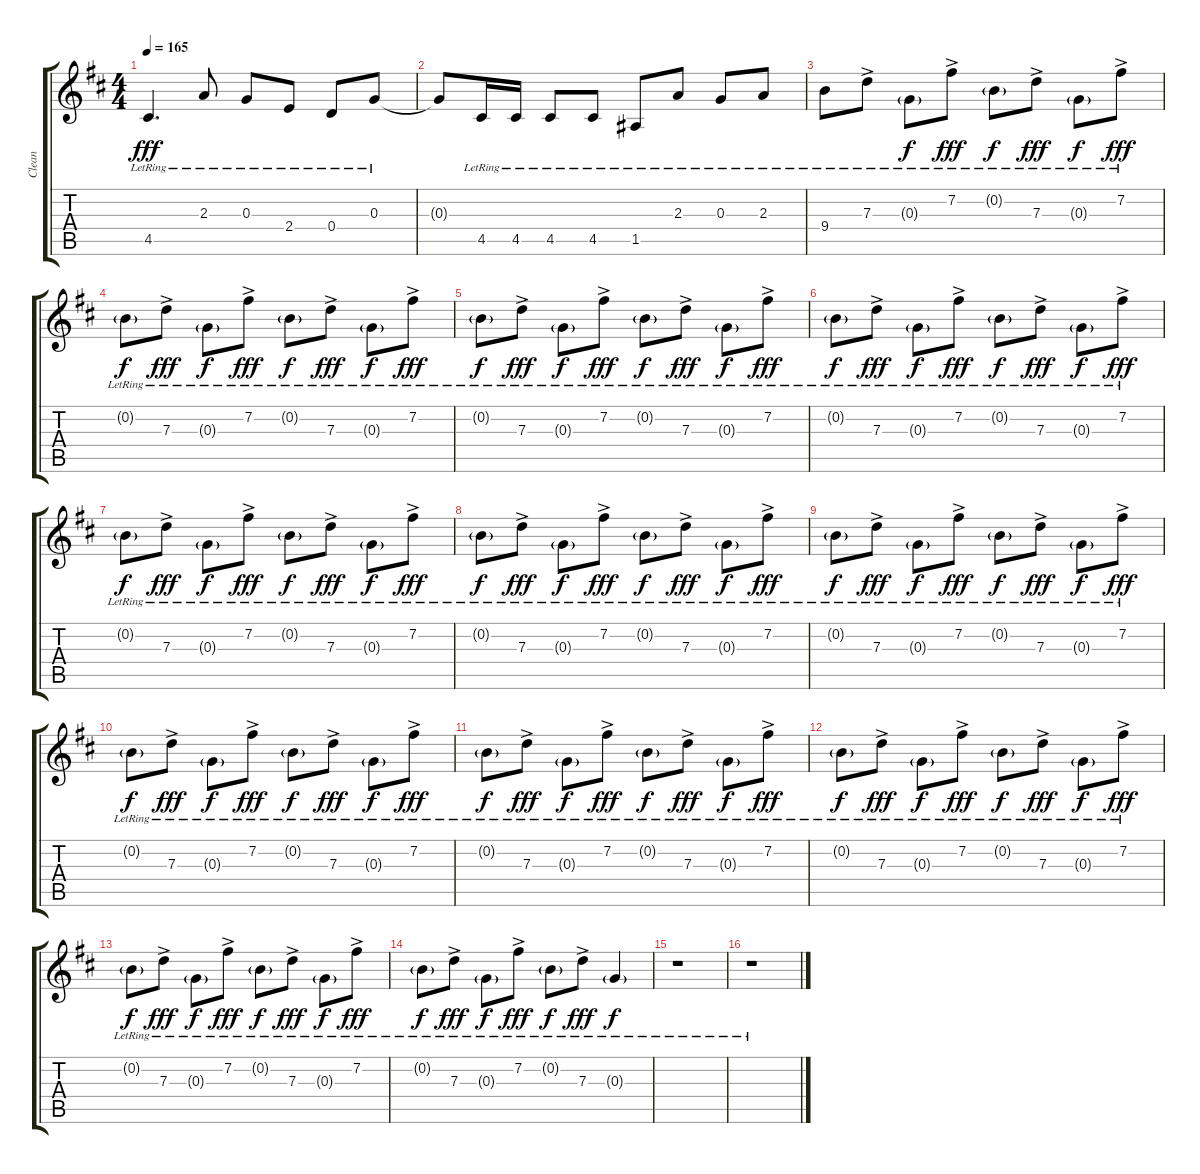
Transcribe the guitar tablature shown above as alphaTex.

\track ("Clean" "Clean") {instrument electricguitarclean}
\staff {score tabs}
\tuning (E4 B3 G3 D3 A2 E2) {hide}
\ts (4 4)
\tempo 165
\clef g2
\ks d
4.5{lr}.4{d dy fff} 2.3{lr}.8 0.3{lr}.8 2.4{lr}.8 0.4{lr}.8 0.3{lr}.8 |
0.3{t}.8 4.5{lr}.16 4.5{lr}.16 4.5{lr}.8 4.5{lr}.8 1.5{lr}.8 2.3{lr}.8 0.3{lr}.8 2.3{lr}.8 |
9.4{lr}.8 7.3{ac lr}.8 0.3{g lr}.8{dy f} 7.2{ac lr}.8{dy fff} 0.2{g lr}.8{dy f} 7.3{ac lr}.8{dy fff} 0.3{g lr}.8{dy f} 7.2{ac lr}.8{dy fff} |
0.2{g lr}.8{dy f} 7.3{ac lr}.8{dy fff} 0.3{g lr}.8{dy f} 7.2{ac lr}.8{dy fff} 0.2{g lr}.8{dy f} 7.3{ac lr}.8{dy fff} 0.3{g lr}.8{dy f} 7.2{ac lr}.8{dy fff} |
0.2{g lr}.8{dy f} 7.3{ac lr}.8{dy fff} 0.3{g lr}.8{dy f} 7.2{ac lr}.8{dy fff} 0.2{g lr}.8{dy f} 7.3{ac lr}.8{dy fff} 0.3{g lr}.8{dy f} 7.2{ac lr}.8{dy fff} |
0.2{g lr}.8{dy f} 7.3{ac lr}.8{dy fff} 0.3{g lr}.8{dy f} 7.2{ac lr}.8{dy fff} 0.2{g lr}.8{dy f} 7.3{ac lr}.8{dy fff} 0.3{g lr}.8{dy f} 7.2{ac lr}.8{dy fff} |
0.2{g lr}.8{dy f} 7.3{ac lr}.8{dy fff} 0.3{g lr}.8{dy f} 7.2{ac lr}.8{dy fff} 0.2{g lr}.8{dy f} 7.3{ac lr}.8{dy fff} 0.3{g lr}.8{dy f} 7.2{ac lr}.8{dy fff} |
0.2{g lr}.8{dy f} 7.3{ac lr}.8{dy fff} 0.3{g lr}.8{dy f} 7.2{ac lr}.8{dy fff} 0.2{g lr}.8{dy f} 7.3{ac lr}.8{dy fff} 0.3{g lr}.8{dy f} 7.2{ac lr}.8{dy fff} |
0.2{g lr}.8{dy f} 7.3{ac lr}.8{dy fff} 0.3{g lr}.8{dy f} 7.2{ac lr}.8{dy fff} 0.2{g lr}.8{dy f} 7.3{ac lr}.8{dy fff} 0.3{g lr}.8{dy f} 7.2{ac lr}.8{dy fff} |
0.2{g lr}.8{dy f} 7.3{ac lr}.8{dy fff} 0.3{g lr}.8{dy f} 7.2{ac lr}.8{dy fff} 0.2{g lr}.8{dy f} 7.3{ac lr}.8{dy fff} 0.3{g lr}.8{dy f} 7.2{ac lr}.8{dy fff} |
0.2{g lr}.8{dy f} 7.3{ac lr}.8{dy fff} 0.3{g lr}.8{dy f} 7.2{ac lr}.8{dy fff} 0.2{g lr}.8{dy f} 7.3{ac lr}.8{dy fff} 0.3{g lr}.8{dy f} 7.2{ac lr}.8{dy fff} |
0.2{g lr}.8{dy f} 7.3{ac lr}.8{dy fff} 0.3{g lr}.8{dy f} 7.2{ac lr}.8{dy fff} 0.2{g lr}.8{dy f} 7.3{ac lr}.8{dy fff} 0.3{g lr}.8{dy f} 7.2{ac lr}.8{dy fff} |
0.2{g lr}.8{dy f} 7.3{ac lr}.8{dy fff} 0.3{g lr}.8{dy f} 7.2{ac lr}.8{dy fff} 0.2{g lr}.8{dy f} 7.3{ac lr}.8{dy fff} 0.3{g lr}.8{dy f} 7.2{ac lr}.8{dy fff} |
0.2{g lr}.8{dy f} 7.3{ac lr}.8{dy fff} 0.3{g lr}.8{dy f} 7.2{ac lr}.8{dy fff} 0.2{g lr}.8{dy f} 7.3{ac lr}.8{dy fff} 0.3{g lr}.4{dy f} |
r.1 |
r.1
